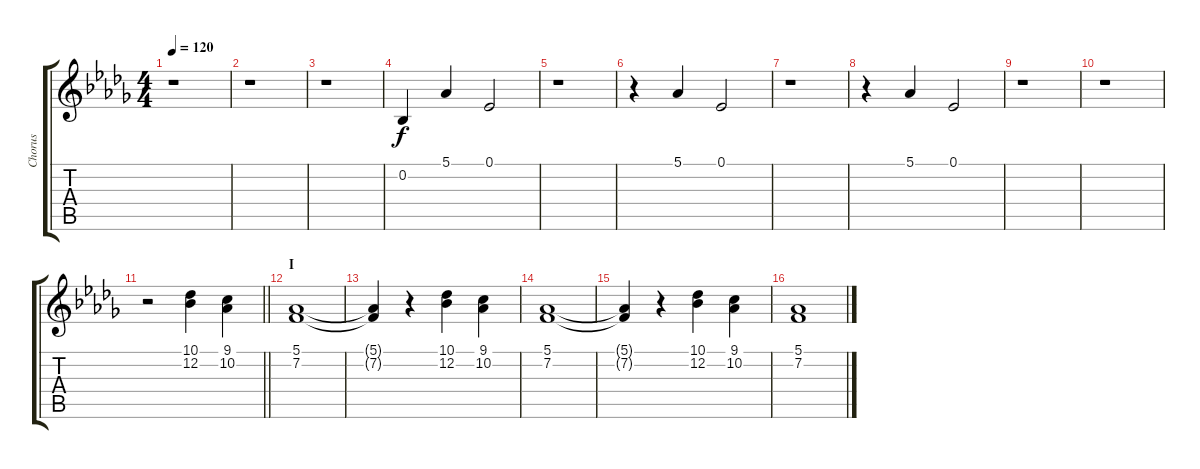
\track ("Chorus" "Chorus") {instrument sopranosax}
\staff {score tabs}
\tuning (Eb4 Bb3 Gb3 Db3 Ab2 Eb2) {hide}
\ts (4 4)
\tempo 120
\clef g2
\ks db
r.1{dy f} |
r.1 |
r.1 |
0.2.4 5.1.4 0.1.2 |
r.1 |
r.4 5.1.4 0.1.2 |
r.1 |
r.4 5.1.4 0.1.2 |
r.1 |
r.1 |
\barLineRight lightlight
r.2 (10.1 12.2).4 (9.1 10.2).4 |
\section ("" "I")
(5.1 7.2).1 |
(5.1{t} 7.2{t}).4 r.4 (10.1 12.2).4 (9.1 10.2).4 |
(5.1 7.2).1 |
(5.1{t} 7.2{t}).4 r.4 (10.1 12.2).4 (9.1 10.2).4 |
(5.1 7.2).1
